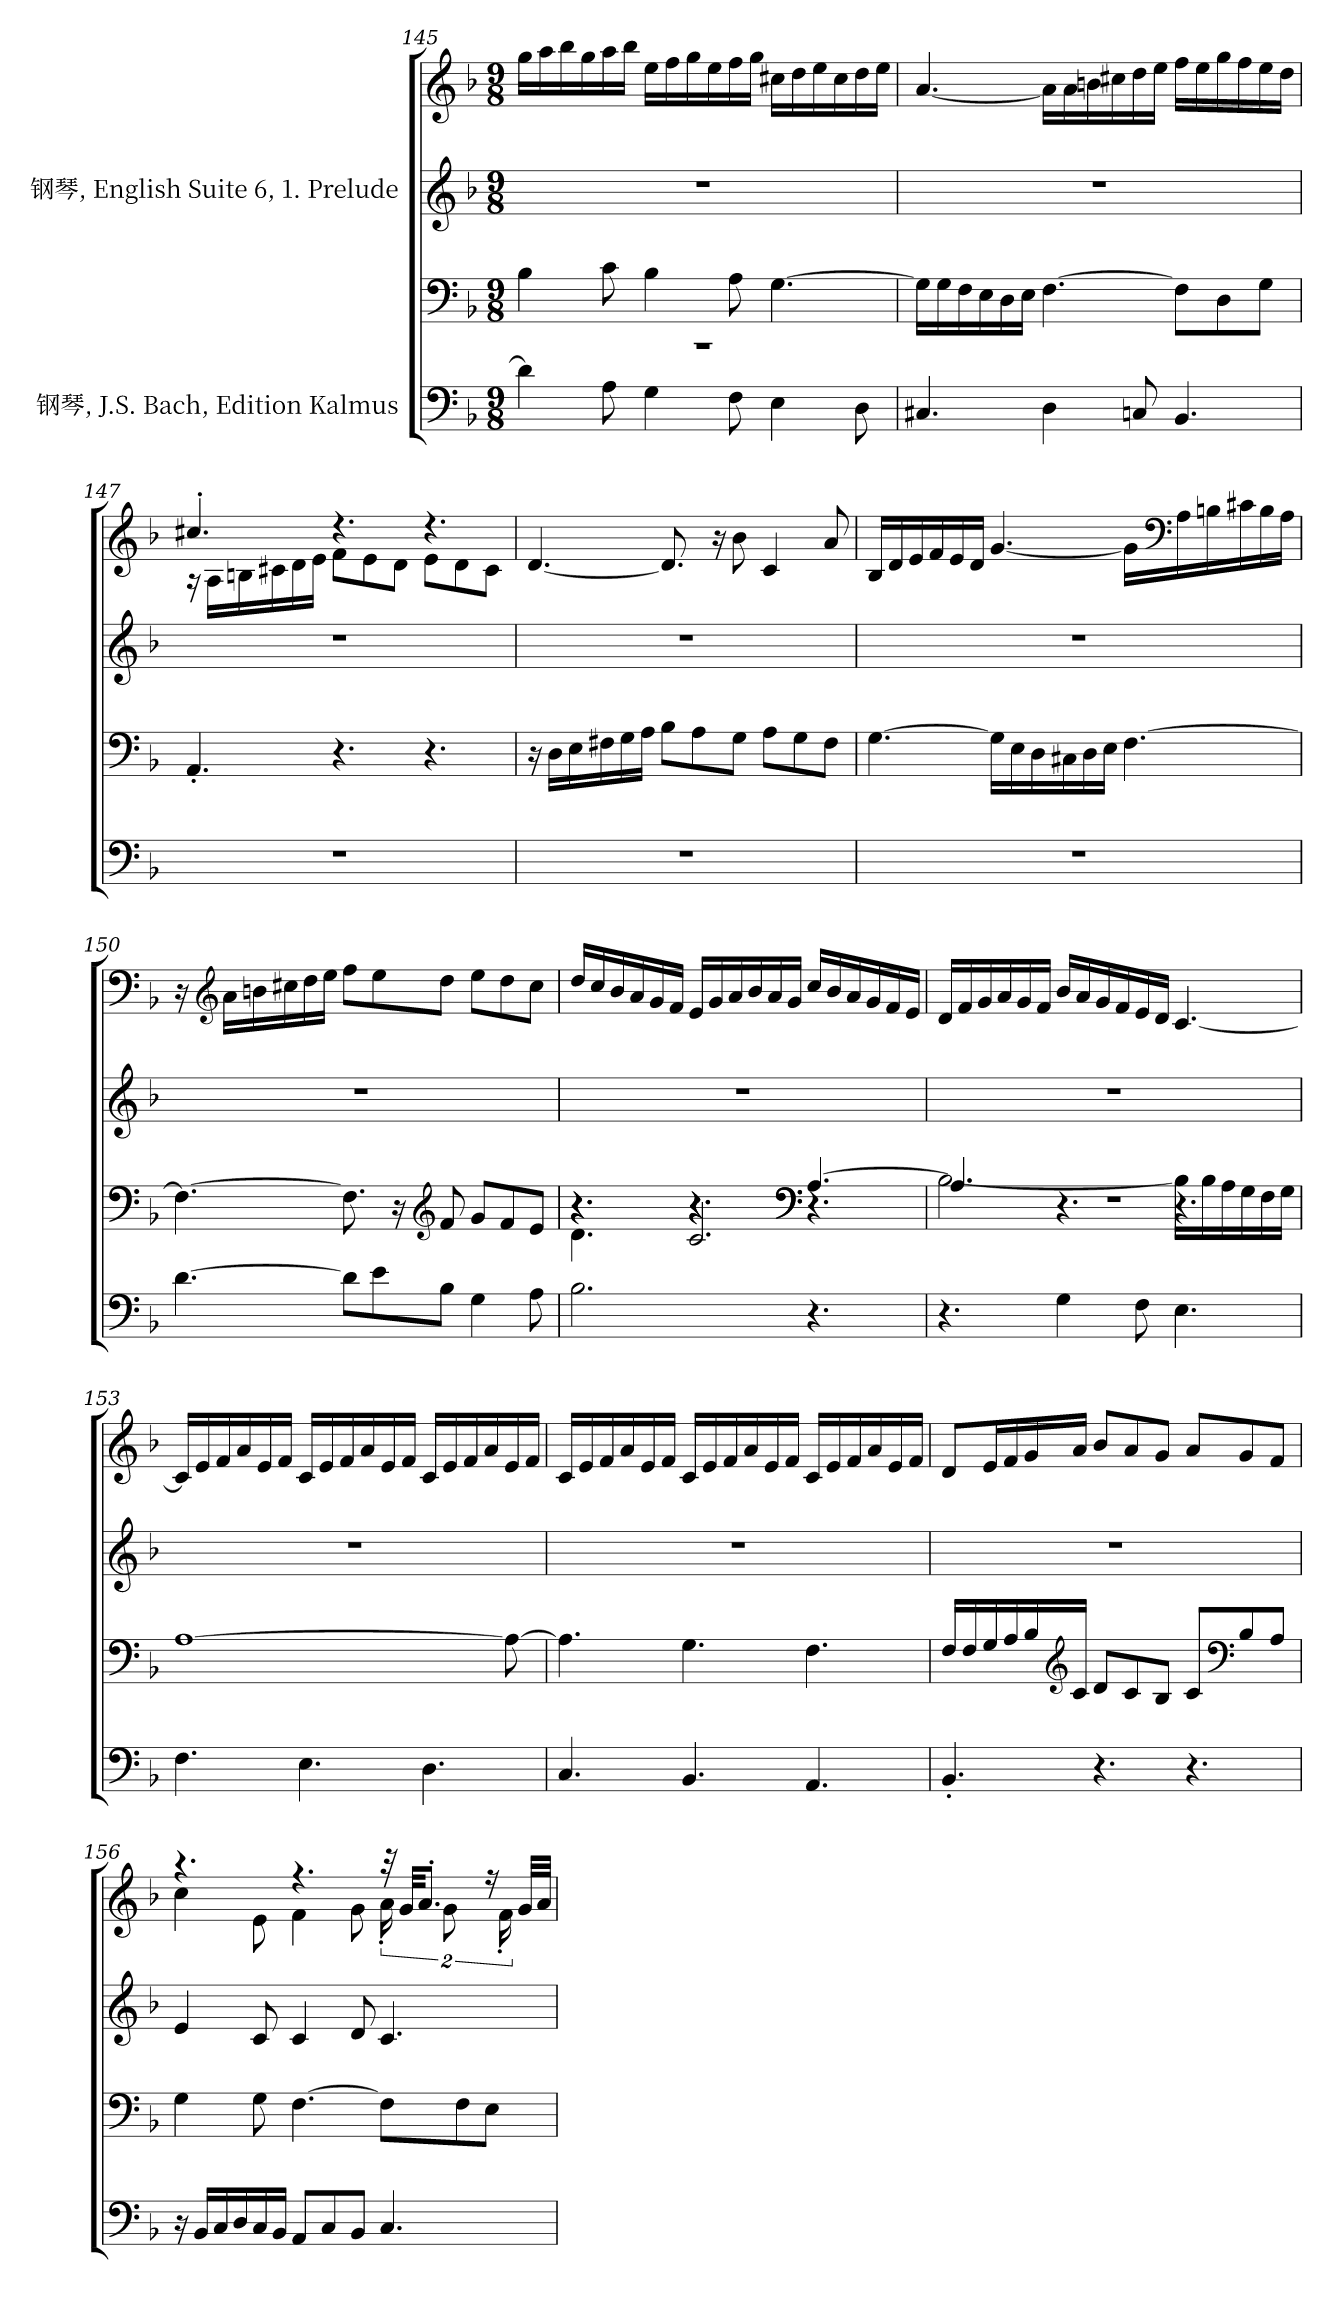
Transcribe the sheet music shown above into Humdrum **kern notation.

**kern	**kern	**kern	**kern
*part2	*part2	*part1	*part1
*staff4	*staff3	*staff2	*staff1
*I"钢琴, J.S. Bach, Edition Kalmus	*	*I"钢琴, English Suite 6, 1. Prelude	*
*clefF4	*clefF4	*clefG2	*clefG2
*k[b-]	*k[b-]	*k[b-]	*k[b-]
*M9/8	*M9/8	*M9/8	*M9/8
=145	=145	=145	=145
*^	*	*	*
8%9r	4d\]	4B-\	8%9r	16gg\LL
.	.	.	.	16aa\
.	.	.	.	16bb-\
.	.	.	.	16gg\
.	8A\	8c\	.	16aa\
.	.	.	.	16bb-\JJ
.	4G\	4B-\	.	16ee\LL
.	.	.	.	16ff\
.	.	.	.	16gg\
.	.	.	.	16ee\
.	8F\	8A\	.	16ff\
.	.	.	.	16gg\JJ
.	4E\	[4.G\	.	16cc#X\LL
.	.	.	.	16dd\
.	.	.	.	16ee\
.	.	.	.	16cc#\
.	8D\	.	.	16dd\
.	.	.	.	16ee\JJ
*v	*v	*	*	*
!!LO:LB:g=z
=146	=146	=146	=146
4.C#X/	16G\LL]	8%9r	[4.a/
.	16G\	.	.
.	16F\	.	.
.	16E\	.	.
.	16D\	.	.
.	16E\JJ	.	.
4D\	[4.F\	.	16a\LL]
.	.	.	16a\
.	.	.	16bn\
.	.	.	16cc#X\
8Cn/	.	.	16dd\
.	.	.	16ee\JJ
4.BB-/	8F\L]	.	16ff\LL
.	.	.	16ee\
.	8D\	.	16gg\
.	.	.	16ff\
.	8G\J	.	16ee\
.	.	.	16dd\JJ
=147	=147	=147	=147
*	*	*	*^
8%9r	4.AA'/	8%9r	4.cc#X'/	16r
.	.	.	.	16A\LL
.	.	.	.	16Bn\
.	.	.	.	16c#X\
.	.	.	.	16d\
.	.	.	.	16e\JJ
.	4.r	.	4.r	8f\L
.	.	.	.	8e\
.	.	.	.	8d\J
.	4.r	.	4.r	8e\L
.	.	.	.	8d\
.	.	.	.	8c#\J
*	*	*	*v	*v
!!LO:LB:g=z
=148	=148	=148	=148
8%9r	16r	8%9r	[4.d/
.	16D\LL	.	.
.	16E\	.	.
.	16F#X\	.	.
.	16G\	.	.
.	16A\JJ	.	.
.	8B-\L	.	8.d/]
.	8A\	.	.
.	.	.	16r
.	8G\J	.	8b-\
.	8A\L	.	4c/
.	8G\	.	.
.	8F#\J	.	8a/
=149	=149	=149	=149
8%9r	[4.G\	8%9r	16B-/LL
.	.	.	16d/
.	.	.	16e/
.	.	.	16f/
.	.	.	16e/
.	.	.	16d/JJ
.	16G\LL]	.	[4.g/
.	16E\	.	.
.	16D\	.	.
.	16C#X\	.	.
.	16D\	.	.
.	16E\JJ	.	.
.	[4.F\	.	16g\LL]
*	*	*	*clefF4
.	.	.	16A\
.	.	.	16Bn\
.	.	.	16c#X\
.	.	.	16B\
.	.	.	16A\JJ
!!LO:PB:g=z
=150	=150	=150	=150
[4.d\	4.F\_	8%9r	16r
*	*	*	*clefG2
.	.	.	16a\LL
.	.	.	16bn\
.	.	.	16cc#X\
.	.	.	16dd\
.	.	.	16ee\JJ
8d\L]	8.F\]	.	8ff\L
8e\	.	.	8ee\
.	16r	.	.
*	*clefG2	*	*
8B-\J	8f/	.	8dd\J
4G\	8g/L	.	8ee\L
.	8f/	.	8dd\
8A\	8e/J	.	8cc#\J
=151	=151	=151	=151
*	*^	*	*
*	*	*^	*	*
2.B-\	4.r	4.d\	4.r	8%9r	16dd/LL
.	.	.	.	.	16cc/
.	.	.	.	.	16b-/
.	.	.	.	.	16a/
.	.	.	.	.	16g/
.	.	.	.	.	16f/JJ
.	2.c/	4.r	4.r	.	16e/LL
.	.	.	.	.	16g/
.	.	.	.	.	16a/
.	.	.	.	.	16b-/
.	.	.	.	.	16a/
.	.	.	.	.	16g/JJ
*	*clefF4	*	*	*	*
4.r	.	4.r	[4.A/	.	16cc/LL
.	.	.	.	.	16b-/
.	.	.	.	.	16a/
.	.	.	.	.	16g/
.	.	.	.	.	16f/
.	.	.	.	.	16e/JJ
!!LO:LB:g=z
=152	=152	=152	=152	=152	=152
4.r	8%9r	[2.B-\	4.A/]	8%9r	16d/LL
.	.	.	.	.	16f/
.	.	.	.	.	16g/
.	.	.	.	.	16a/
.	.	.	.	.	16g/
.	.	.	.	.	16f/JJ
4G\	.	.	4.r	.	16b-/LL
.	.	.	.	.	16a/
.	.	.	.	.	16g/
.	.	.	.	.	16f/
8F\	.	.	.	.	16e/
.	.	.	.	.	16d/JJ
4.E\	.	16B-\LL]	4.r	.	[4.c/
.	.	16B-\	.	.	.
.	.	16A\	.	.	.
.	.	16G\	.	.	.
.	.	16F\	.	.	.
.	.	16G\JJ	.	.	.
*	*v	*v	*v	*	*
=153	=153	=153	=153
4.F\	[1A	8%9r	16c/LL]
.	.	.	16e/
.	.	.	16f/
.	.	.	16a/
.	.	.	16e/
.	.	.	16f/JJ
4.E\	.	.	16c/LL
.	.	.	16e/
.	.	.	16f/
.	.	.	16a/
.	.	.	16e/
.	.	.	16f/JJ
4.D\	.	.	16c/LL
.	.	.	16e/
.	.	.	16f/
.	.	.	16a/
.	8A\_	.	16e/
.	.	.	16f/JJ
!!LO:LB:g=z
=154	=154	=154	=154
4.C/	4.A\]	8%9r	16c/LL
.	.	.	16e/
.	.	.	16f/
.	.	.	16a/
.	.	.	16e/
.	.	.	16f/JJ
4.BB-/	4.G\	.	16c/LL
.	.	.	16e/
.	.	.	16f/
.	.	.	16a/
.	.	.	16e/
.	.	.	16f/JJ
4.AA/	4.F\	.	16c/LL
.	.	.	16e/
.	.	.	16f/
.	.	.	16a/
.	.	.	16e/
.	.	.	16f/JJ
=155	=155	=155	=155
4.BB-'/	16F/LL	8%9r	8d/L
.	16F/	.	.
.	16G/	.	16e/L
.	16A/	.	16f/
.	16B-/	.	16g/
*	*clefG2	*	*
.	16c/JJ	.	16a/JJ
4.r	8d/L	.	8b-/L
.	8c/	.	8a/
.	8B-/J	.	8g/J
4.r	8c/L	.	8a/L
*	*clefF4	*	*
.	8B-/	.	8g/
.	8A/J	.	8f/J
!!LO:PB:g=z
=156	=156	=156	=156
*	*	*	*^
16r	4G\	4e/	4.r	4cc\
16BB-/LL	.	.	.	.
16C/	.	.	.	.
16D/	.	.	.	.
16C/	8G\	8c/	.	8e\
16BB-/JJ	.	.	.	.
8AA/L	[4.F\	4c/	4.r	4f\
8C/	.	.	.	.
8BB-/J	.	8d/	.	8g\
4.C/	8F\L]	4.c/	32r	32%3a'\
.	.	.	32g/KKL	.
.	.	.	8.a'/J	.
.	.	.	.	16%3g\
.	8F\	.	.	.
.	8E\J	.	16r	.
.	.	.	.	32%3f'\
.	.	.	32g/LLL	.
.	.	.	32a/JJJ	.
*	*	*	*v	*v
=	=	=	=
*-	*-	*-	*-
